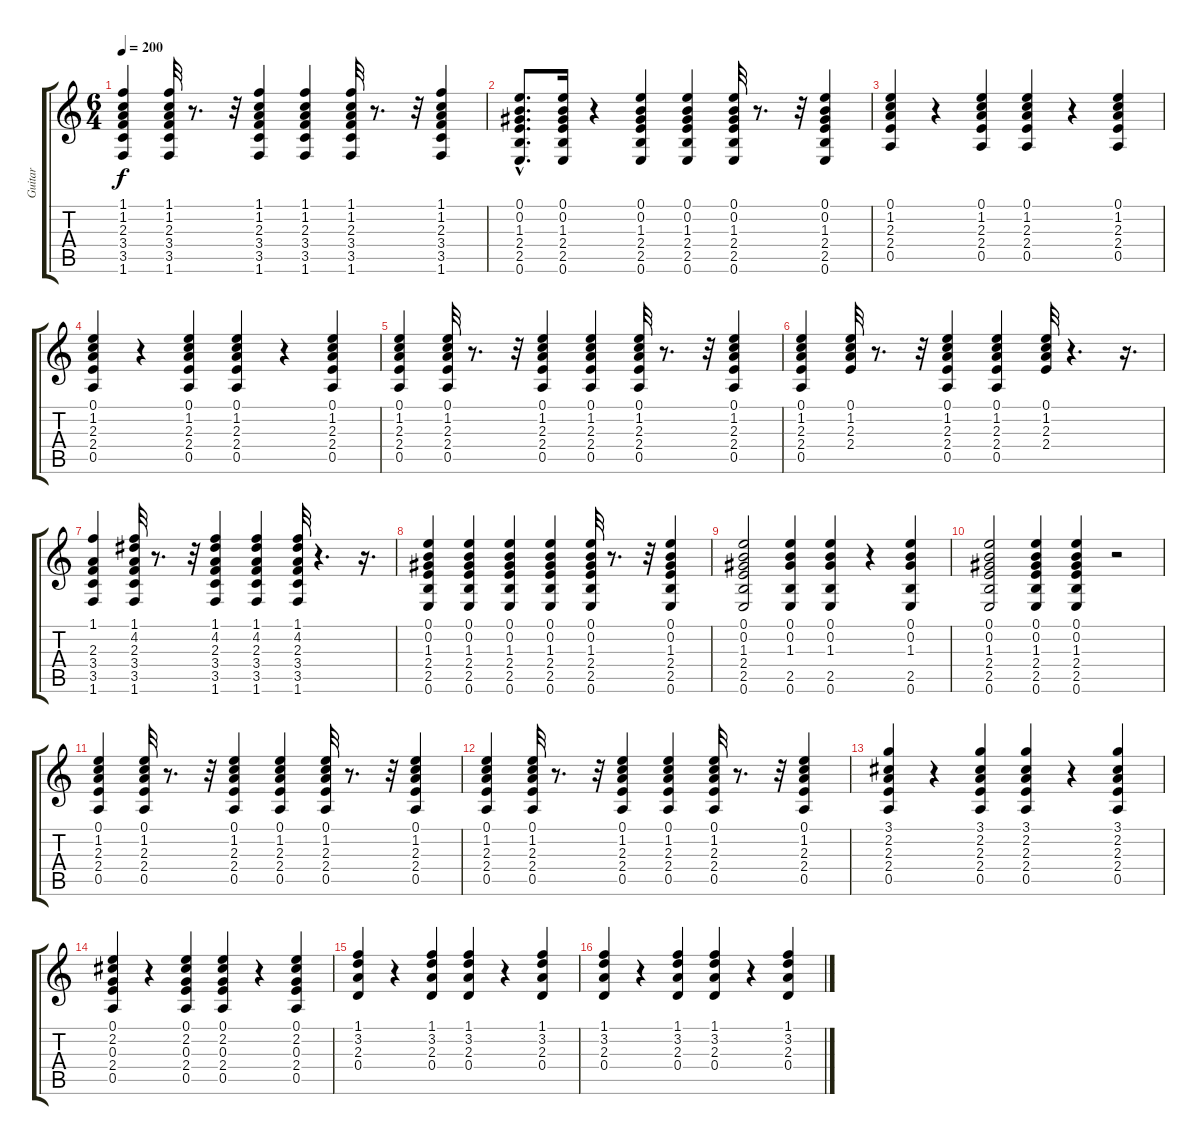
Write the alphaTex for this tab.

\track ("Guitar" "Guitar") {instrument acousticguitarsteel}
\staff {score tabs}
\tuning (E4 B3 G3 D3 A2 E2) {hide}
\ts (6 4)
\tempo 200
\clef g2
\ks c
(1.1 1.2 2.3 3.4 3.5 1.6).4{dy f} (1.1 1.2 2.3 3.4 3.5 1.6).32 r.8{d} r.32 (1.1 1.2 2.3 3.4 3.5 1.6).4 (1.1 1.2 2.3 3.4 3.5 1.6).4 (1.1 1.2 2.3 3.4 3.5 1.6).32 r.8{d} r.32 (1.1 1.2 2.3 3.4 3.5 1.6).4 |
(0.1{hac} 0.2{hac} 1.3{hac} 2.4{hac} 2.5{hac} 0.6{hac}).8{d} (0.1 0.2 1.3 2.4 2.5 0.6).16 r.4 (0.1 0.2 1.3 2.4 2.5 0.6).4 (0.1 0.2 1.3 2.4 2.5 0.6).4 (0.1 0.2 1.3 2.4 2.5 0.6).32 r.8{d} r.32 (0.1 0.2 1.3 2.4 2.5 0.6).4 |
(0.1 1.2 2.3 2.4 0.5).4 r.4 (0.1 1.2 2.3 2.4 0.5).4 (0.1 1.2 2.3 2.4 0.5).4 r.4 (0.1 1.2 2.3 2.4 0.5).4 |
(0.1 1.2 2.3 2.4 0.5).4 r.4 (0.1 1.2 2.3 2.4 0.5).4 (0.1 1.2 2.3 2.4 0.5).4 r.4 (0.1 1.2 2.3 2.4 0.5).4 |
(0.1 1.2 2.3 2.4 0.5).4 (0.1 1.2 2.3 2.4 0.5).32 r.8{d} r.32 (0.1 1.2 2.3 2.4 0.5).4 (0.1 1.2 2.3 2.4 0.5).4 (0.1 1.2 2.3 2.4 0.5).32 r.8{d} r.32 (0.1 1.2 2.3 2.4 0.5).4 |
(0.1 1.2 2.3 2.4 0.5).4 (0.1 1.2 2.3 2.4).32 r.8{d} r.32 (0.1 1.2 2.3 2.4 0.5).4 (0.1 1.2 2.3 2.4 0.5).4 (0.1 1.2 2.3 2.4).32 r.4{d} r.16{d} |
(1.1 2.3 3.4 3.5 1.6).4 (1.1 4.2 2.3 3.4 3.5 1.6).32 r.8{d} r.32 (1.1 4.2 2.3 3.4 3.5 1.6).4 (1.1 4.2 2.3 3.4 3.5 1.6).4 (1.1 4.2 2.3 3.4 3.5 1.6).32 r.4{d} r.16{d} |
(0.1 0.2 1.3 2.4 2.5 0.6).4 (0.1 0.2 1.3 2.4 2.5 0.6).4 (0.1 0.2 1.3 2.4 2.5 0.6).4 (0.1 0.2 1.3 2.4 2.5 0.6).4 (0.1 0.2 1.3 2.4 2.5 0.6).32 r.8{d} r.32 (0.1 0.2 1.3 2.4 2.5 0.6).4 |
(0.1 0.2 1.3 2.4 2.5 0.6).2 (0.1 0.2 1.3 2.5 0.6).4 (0.1 0.2 1.3 2.5 0.6).4 r.4 (0.1 0.2 1.3 2.5 0.6).4 |
(0.1 0.2 1.3 2.4 2.5 0.6).2 (0.1 0.2 1.3 2.4 2.5 0.6).4 (0.1 0.2 1.3 2.4 2.5 0.6).4 r.2 |
(0.1 1.2 2.3 2.4 0.5).4 (0.1 1.2 2.3 2.4 0.5).32 r.8{d} r.32 (0.1 1.2 2.3 2.4 0.5).4 (0.1 1.2 2.3 2.4 0.5).4 (0.1 1.2 2.3 2.4 0.5).32 r.8{d} r.32 (0.1 1.2 2.3 2.4 0.5).4 |
(0.1 1.2 2.3 2.4 0.5).4 (0.1 1.2 2.3 2.4 0.5).32 r.8{d} r.32 (0.1 1.2 2.3 2.4 0.5).4 (0.1 1.2 2.3 2.4 0.5).4 (0.1 1.2 2.3 2.4 0.5).32 r.8{d} r.32 (0.1 1.2 2.3 2.4 0.5).4 |
(3.1 2.2 2.3 2.4 0.5).4 r.4 (3.1 2.2 2.3 2.4 0.5).4 (3.1 2.2 2.3 2.4 0.5).4 r.4 (3.1 2.2 2.3 2.4 0.5).4 |
(0.1 2.2 0.3 2.4 0.5).4 r.4 (0.1 2.2 0.3 2.4 0.5).4 (0.1 2.2 0.3 2.4 0.5).4 r.4 (0.1 2.2 0.3 2.4 0.5).4 |
(1.1 3.2 2.3 0.4).4 r.4 (1.1 3.2 2.3 0.4).4 (1.1 3.2 2.3 0.4).4 r.4 (1.1 3.2 2.3 0.4).4 |
(1.1 3.2 2.3 0.4).4 r.4 (1.1 3.2 2.3 0.4).4 (1.1 3.2 2.3 0.4).4 r.4 (1.1 3.2 2.3 0.4).4
